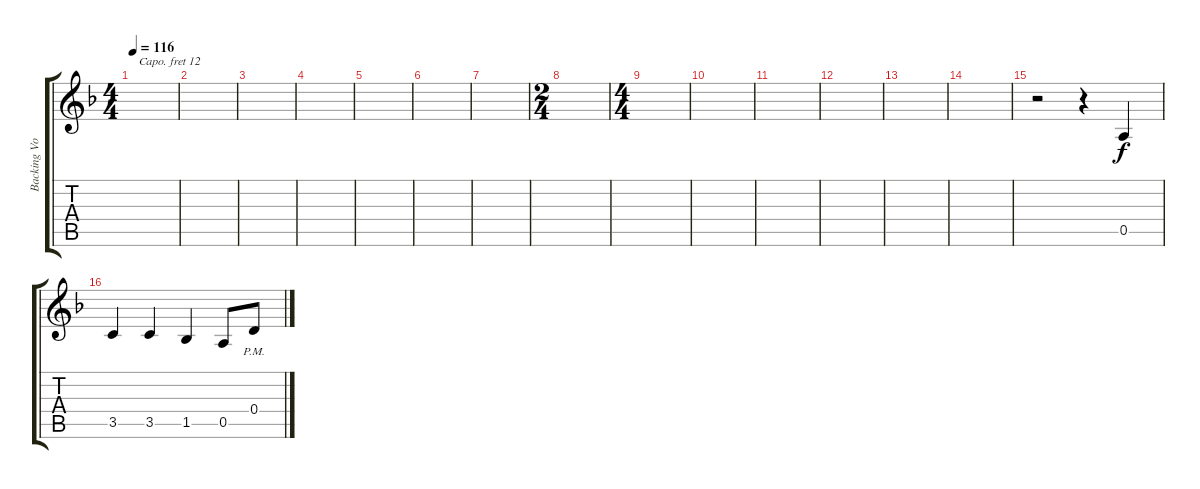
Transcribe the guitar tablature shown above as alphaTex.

\track ("Backing Vocals" "Backing Vo") {instrument oboe}
\staff {score tabs}
\capo 12
\tuning (E4 B3 G3 D3 A2 E2) {hide}
\ts (4 4)
\tempo 116
\clef g2
\ks dminor
|
|
|
|
|
|
|
\ts (2 4)
|
\ts (4 4)
|
|
|
|
|
|
r.2 r.4 0.5.4 |
3.5.4 3.5.4 1.5.4 0.5.8 0.4{pm}.8
